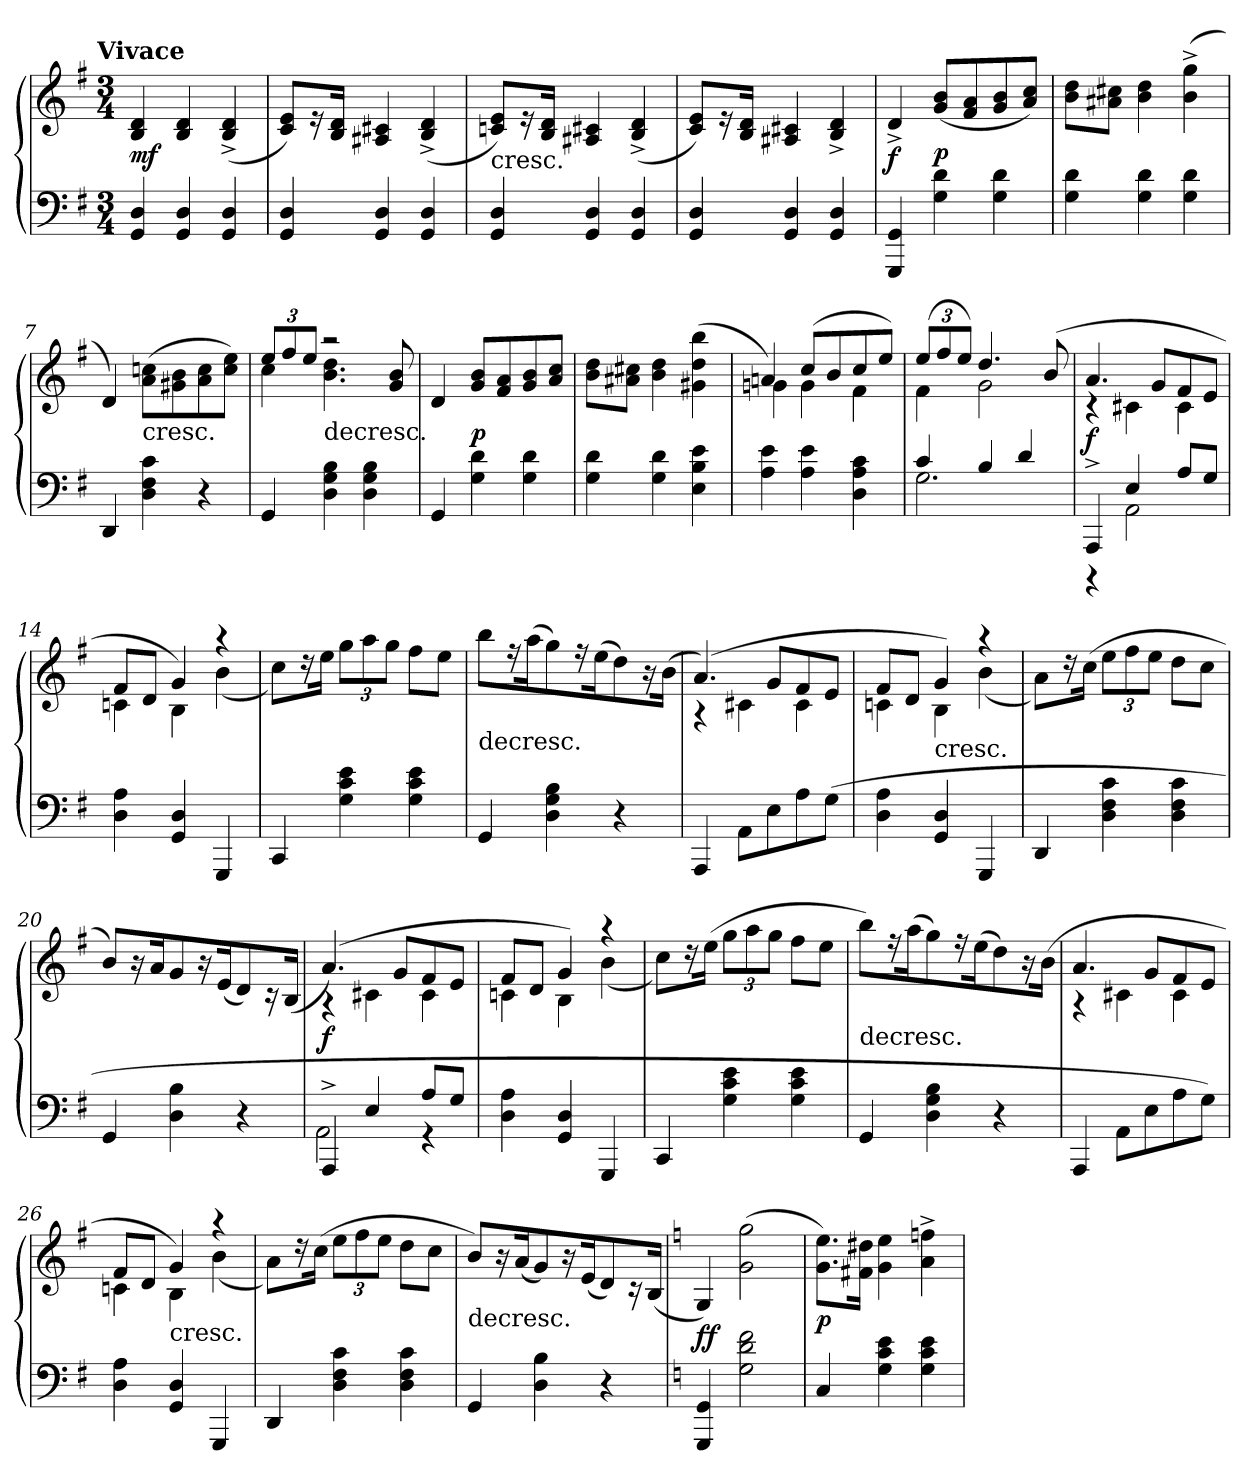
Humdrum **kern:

**kern	**kern	**dynam
*part1	*part1	*part1
*staff2	*staff1	*staff1/2
*clefF4	*clefG2	*
*k[f#]	*k[f#]	*
*G:	*G:	*
!!LO:TX:omd:t=Vivace
*M3/4	*M3/4	*
*MM160	*MM160	*
=1	=1	=1
4GG/ 4D/	4B/ 4d/	mf
4GG/ 4D/	4B/ 4d/	.
4GG/ 4D/	(4B^/ 4d^/	.
=2	=2	=2
4GG/ 4D/	8c/ 8e/L)	.
.	16r	.
.	16B/ 16d/Jk	.
4GG/ 4D/	4A#X/ 4c#X/	.
4GG/ 4D/	(4B^/ 4d^/	.
=3	=3	=3
!	!LO:TX:c:t=cresc.	!
4GG/ 4D/	8cn/ 8e/L)	.
.	16r	.
.	16B/ 16d/Jk	.
4GG/ 4D/	4A#X/ 4c#X/	.
4GG/ 4D/	(4B^/ 4d^/	.
=4	=4	=4
4GG/ 4D/	8c/ 8e/L)	.
.	16r	.
.	16B/ 16d/Jk	.
4GG/ 4D/	4A#X/ 4c#X/	.
4GG/ 4D/	4B^/ 4d^/	.
=5	=5	=5
4GGG/ 4GG/	4d^/	f
4G\ 4d\	(8g/ 8b/L	p
.	8f#/ 8a/	.
4G\ 4d\	8g/ 8b/	.
.	8a/ 8cc/J)	.
=6	=6	=6
4G\ 4d\	8b\ 8dd\L	.
.	8a#X\ 8cc#X\J	.
4G\ 4d\	4b\ 4dd\	.
4G\ 4d\	(4b^\ 4gg^\	.
=7	=7	=7
4DD/	4d/)	.
!	!LO:TX:c:t=cresc.	!
4D\ 4F#\ 4c\	(8a\ 8ccn\L	.
.	8g#X\ 8b\	.
4r	8a\ 8cc\	.
.	8cc\ 8ee\J)	.
=8	=8	=8
*	*^	*
4GG/	12ee/L	4cc\	.
.	12ff#/	.	.
.	12ee/J	.	.
!	!LO:TX:c:t=decresc.	!	!
4D\ 4G\ 4B\	2r	4.b\ 4.dd\	.
4D\ 4G\ 4B\	.	.	.
.	.	8g/ 8b/	.
*	*v	*v	*
=9	=9	=9
4GG/	4d/	.
4G\ 4d\	8g/ 8b/L	p
.	8f#/ 8a/	.
4G\ 4d\	8g/ 8b/	.
.	8a/ 8cc/J	.
=10	=10	=10
4G\ 4d\	8b\ 8dd\L	.
.	8a#X\ 8cc#X\J	.
4G\ 4d\	4b\ 4dd\	.
4E\ 4B\ 4e\	(4g#X\ 4dd\ 4bb\	.
=11	=11	=11
*	*^	*
4A\ 4e\	4an/)	4gn\	.
4A\ 4e\	(8cc/L	4g\	.
.	8b/	.	.
4D\ 4A\ 4c\	8cc/	4f#\	.
.	8ee/J)	.	.
=12	=12	=12	=12
*^	*	*	*
4c/	2.G\	(12ee/L	4f#\	.
.	.	12ff#/	.	.
.	.	12ee/J)	.	.
4B/	.	4.dd/	2g\	.
4d/	.	.	.	.
.	.	(8b/	.	.
=13	=13	=13	=13	=13
4AAA^/	4r	4.a/	4r	f
4E/	2AA\	.	4c#X\	.
.	.	8g/L	.	.
8A/L	.	8f#/	4c#\	.
8G/J	.	8e/J	.	.
*v	*v	*	*	*
=14	=14	=14	=14
4D\ 4A\	8f#/L	4cn\	.
.	8d/J	.	.
4GG/ 4D/	4g/)	4B\	.
4GGG/	4r	(4b\	.
*	*v	*v	*
=15	=15	=15
4CC/	8cc\L)	.
.	16r	.
.	16ee\Jk	.
4G\ 4c\ 4e\	12gg\L	.
.	12aa\	.
.	12gg\J	.
4G\ 4c\ 4e\	8ff#\L	.
.	8ee\J	.
=16	=16	=16
!	!LO:TX:c:t=decresc.	!
4GG/	8bb\L	.
.	16r	.
.	(16aa\K	.
4D\ 4G\ 4B\	8gg\)	.
.	16r	.
.	(16ee\K	.
4r	8dd\)	.
.	16r	.
.	(16b\Jk	.
=17	=17	=17
*	*^	*
4AAA/	(4.a/)	4r	.
8AA\L	.	4c#X\	.
8E\	8g/L	.	.
8A\	8f#/	4c#\	.
(8G\J	8e/J	.	.
=18	=18	=18	=18
4D\ 4A\	8f#/L	4cn\	.
.	8d/J	.	.
!	!LO:TX:c:t=cresc.	!	!
4GG/ 4D/	4g/)	4B\	.
4GGG/	4r	(4b\	.
*	*v	*v	*
=19	=19	=19
4DD/	8a\L)	.
.	16r	.
.	(16cc\Jk	.
4D\ 4F#\ 4c\	12ee\L	.
.	12ff#\	.
.	12ee\J	.
4D\ 4F#\ 4c\	8dd\L	.
.	8cc\J	.
=20	=20	=20
4GG/	8b/L)	.
.	16r	.
.	16a/K	.
4D\ 4B\	8g/	.
.	16r	.
.	(16e/K	.
4r	8d/)	.
.	16r	.
.	(16B/Jk	.
=21	=21	=21
*^	*^	*
4AAA^/	2AA\	(4.a/)	4r	f
4E/	.	.	4c#X\	.
.	.	8g/L	.	.
8A/L	4r	8f#/	4c#\	.
8G/J	.	8e/J	.	.
*v	*v	*	*	*
=22	=22	=22	=22
4D\ 4A\	8f#/L	4cn\	.
.	8d/J	.	.
4GG/ 4D/	4g/)	4B\	.
4GGG/	4r	(4b\	.
*	*v	*v	*
=23	=23	=23
4CC/	8cc\L)	.
.	16r	.
.	(16ee\Jk	.
4G\ 4c\ 4e\	12gg\L	.
.	12aa\	.
.	12gg\J	.
4G\ 4c\ 4e\	8ff#\L	.
.	8ee\J	.
=24	=24	=24
!	!LO:TX:c:t=decresc.	!
4GG/	8bb\L)	.
.	16r	.
.	(16aa\K	.
4D\ 4G\ 4B\	8gg\)	.
.	16r	.
.	(16ee\K	.
4r	8dd\)	.
.	16r	.
.	(16b\Jk	.
=25	=25	=25
*	*^	*
4AAA/	4.a/	4r	.
8AA\L	.	4c#X\	.
8E\	8g/L	.	.
8A\	8f#/	4c#\	.
8G\J)	8e/J	.	.
=26	=26	=26	=26
4D\ 4A\	8f#/L	4cn\	.
.	8d/J	.	.
!	!LO:TX:c:t=cresc.	!	!
4GG/ 4D/	4g/)	4B\	.
4GGG/	4r	(4b\	.
*	*v	*v	*
=27	=27	=27
4DD/	8a\L)	.
.	16r	.
.	(16cc\Jk	.
4D\ 4F#\ 4c\	12ee\L	.
.	12ff#\	.
.	12ee\J	.
4D\ 4F#\ 4c\	8dd\L	.
.	8cc\J	.
=28	=28	=28
!	!LO:TX:c:t=decresc.	!
4GG/	8b/L)	.
.	16r	.
.	(16a/K	.
4D\ 4B\	8g/)	.
.	16r	.
.	(16e/K	.
4r	8d/)	.
.	16r	.
.	(16B/Jk	.
=29	=29	=29
*k[]	*k[]	*
4GGG/ 4GG/	4G/)	ff
2G\ 2d\ 2f\	(2g\ 2gg\	.
=30	=30	=30
4C/	8.g\ 8.ee\L)	p
.	16f#X\ 16dd#X\Jk	.
4G\ 4c\ 4e\	4g\ 4ee\	.
4G\ 4c\ 4e\	4a^\ 4ffn^\	.
=	=	=
*-	*-	*-
